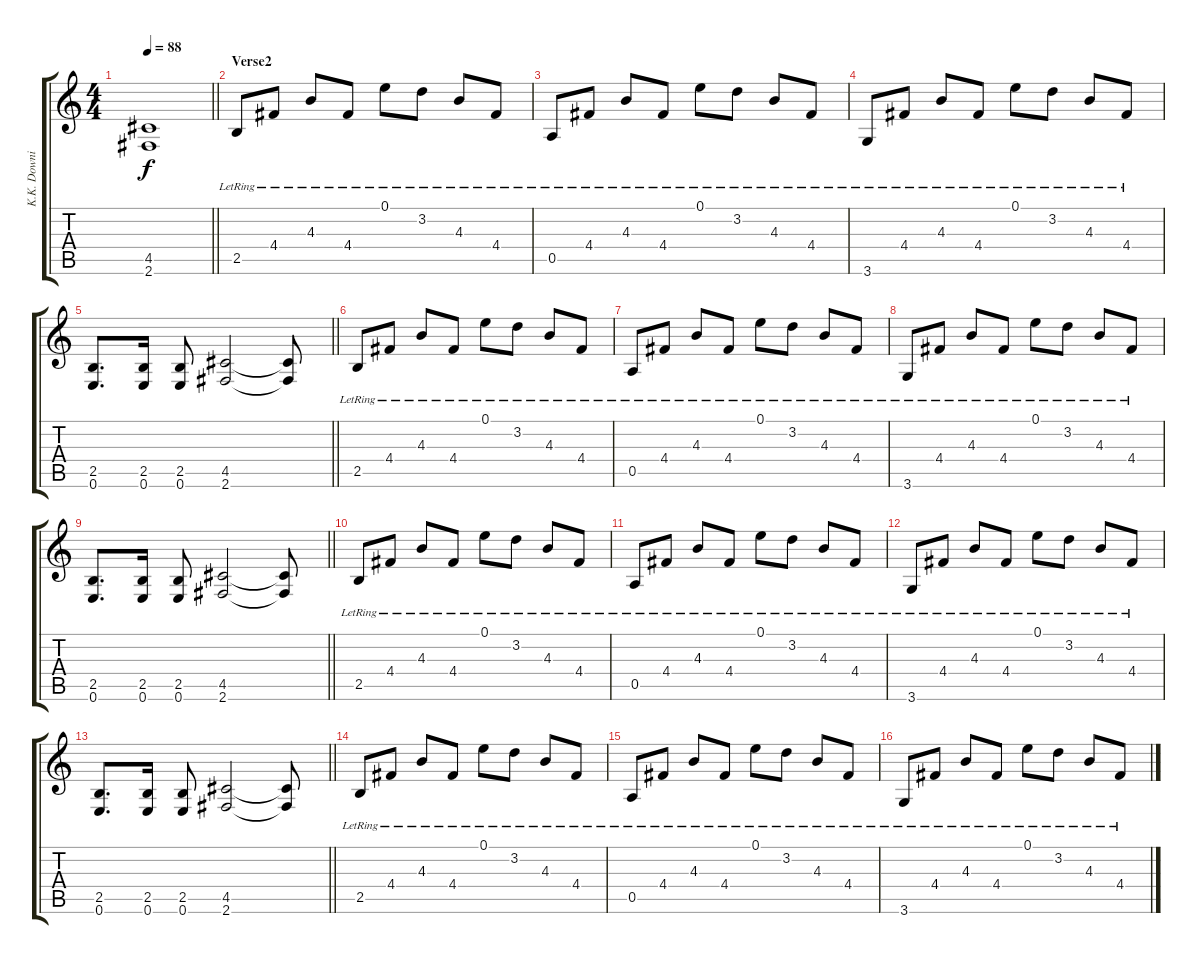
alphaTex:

\track ("K.K. Downing" "K.K. Downi") {instrument distortionguitar}
\staff {score tabs}
\tuning (E4 B3 G3 D3 A2 E2) {hide}
\ts (4 4)
\tempo 88
\clef g2
\barLineRight lightlight
\ks c
(4.5 2.6).1{dy f} |
\section ("" "Verse2")
2.5{lr}.8{volume 9 instrument acousticguitarsteel} 4.4{lr}.8 4.3{lr}.8 4.4{lr}.8 0.1{lr}.8 3.2{lr}.8 4.3{lr}.8 4.4{lr}.8 |
0.5{lr}.8 4.4{lr}.8 4.3{lr}.8 4.4{lr}.8 0.1{lr}.8 3.2{lr}.8 4.3{lr}.8 4.4{lr}.8 |
3.6{lr}.8 4.4{lr}.8 4.3{lr}.8 4.4{lr}.8 0.1{lr}.8 3.2{lr}.8 4.3{lr}.8 4.4{lr}.8 |
\barLineRight lightlight
(2.5 0.6).8{d} (2.5 0.6).16 (2.5 0.6).8 (4.5 2.6).2 (4.5{t} 2.6{t}).8 |
2.5{lr}.8 4.4{lr}.8 4.3{lr}.8 4.4{lr}.8 0.1{lr}.8 3.2{lr}.8 4.3{lr}.8 4.4{lr}.8 |
0.5{lr}.8 4.4{lr}.8 4.3{lr}.8 4.4{lr}.8 0.1{lr}.8 3.2{lr}.8 4.3{lr}.8 4.4{lr}.8 |
3.6{lr}.8 4.4{lr}.8 4.3{lr}.8 4.4{lr}.8 0.1{lr}.8 3.2{lr}.8 4.3{lr}.8 4.4{lr}.8 |
\barLineRight lightlight
(2.5 0.6).8{d} (2.5 0.6).16 (2.5 0.6).8 (4.5 2.6).2 (4.5{t} 2.6{t}).8 |
2.5{lr}.8 4.4{lr}.8 4.3{lr}.8 4.4{lr}.8 0.1{lr}.8 3.2{lr}.8 4.3{lr}.8 4.4{lr}.8 |
0.5{lr}.8 4.4{lr}.8 4.3{lr}.8 4.4{lr}.8 0.1{lr}.8 3.2{lr}.8 4.3{lr}.8 4.4{lr}.8 |
3.6{lr}.8 4.4{lr}.8 4.3{lr}.8 4.4{lr}.8 0.1{lr}.8 3.2{lr}.8 4.3{lr}.8 4.4{lr}.8 |
\barLineRight lightlight
(2.5 0.6).8{d} (2.5 0.6).16 (2.5 0.6).8 (4.5 2.6).2 (4.5{t} 2.6{t}).8 |
2.5{lr}.8 4.4{lr}.8 4.3{lr}.8 4.4{lr}.8 0.1{lr}.8 3.2{lr}.8 4.3{lr}.8 4.4{lr}.8 |
0.5{lr}.8 4.4{lr}.8 4.3{lr}.8 4.4{lr}.8 0.1{lr}.8 3.2{lr}.8 4.3{lr}.8 4.4{lr}.8 |
3.6{lr}.8 4.4{lr}.8 4.3{lr}.8 4.4{lr}.8 0.1{lr}.8 3.2{lr}.8 4.3{lr}.8 4.4{lr}.8
